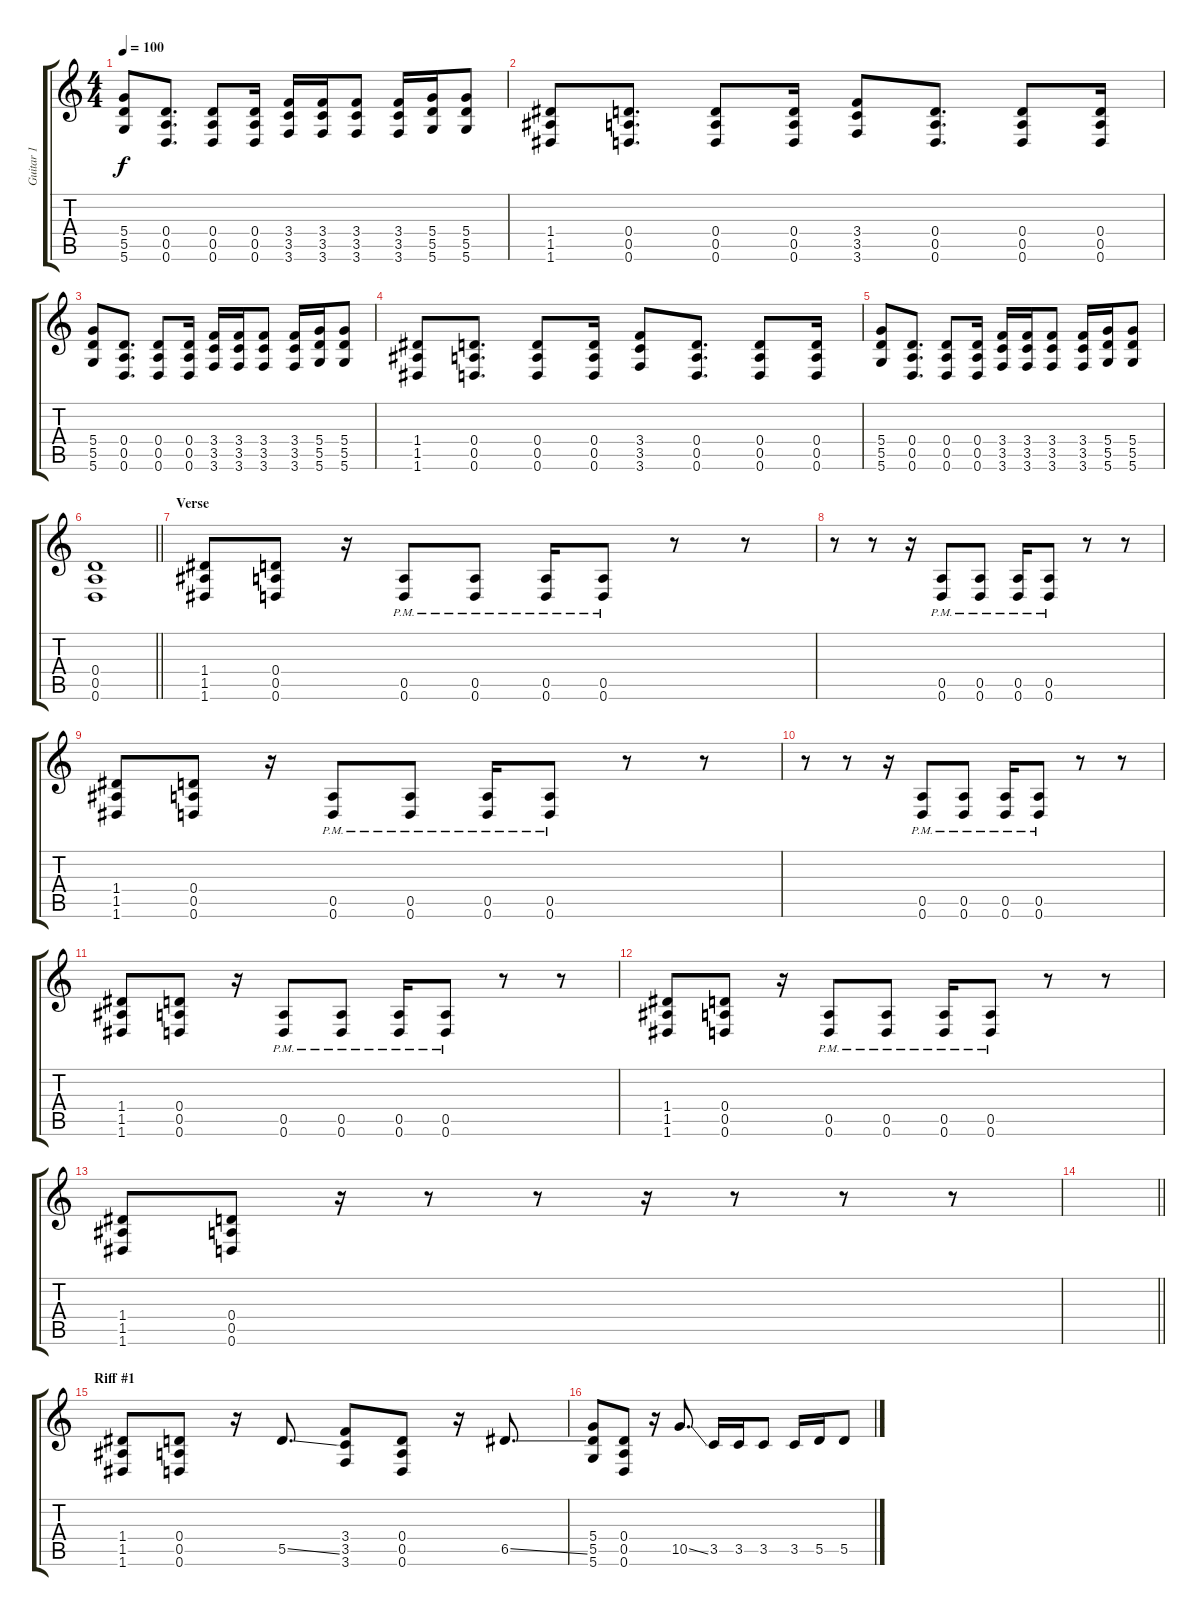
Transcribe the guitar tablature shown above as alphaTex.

\track ("Guitar 1" "Guitar 1") {instrument distortionguitar}
\staff {score tabs}
\tuning (E4 B3 G3 D3 A2 D2) {hide}
\ts (4 4)
\tempo 100
\clef g2
\ks c
(5.4 5.5 5.6).8{dy f instrument distortionguitar} (0.4 0.5 0.6).8{d} (0.4 0.5 0.6).8 (0.4 0.5 0.6).16 (3.4 3.5 3.6).16 (3.4 3.5 3.6).16 (3.4 3.5 3.6).8 (3.4 3.5 3.6).16 (5.4 5.5 5.6).16 (5.4 5.5 5.6).8 |
(1.4 1.5 1.6).8{instrument distortionguitar} (0.4 0.5 0.6).8{d} (0.4 0.5 0.6).8 (0.4 0.5 0.6).16 (3.4 3.5 3.6).8{instrument distortionguitar} (0.4 0.5 0.6).8{d} (0.4 0.5 0.6).8 (0.4 0.5 0.6).16 |
(5.4 5.5 5.6).8{instrument distortionguitar} (0.4 0.5 0.6).8{d} (0.4 0.5 0.6).8 (0.4 0.5 0.6).16 (3.4 3.5 3.6).16 (3.4 3.5 3.6).16 (3.4 3.5 3.6).8 (3.4 3.5 3.6).16 (5.4 5.5 5.6).16 (5.4 5.5 5.6).8 |
(1.4 1.5 1.6).8{instrument distortionguitar} (0.4 0.5 0.6).8{d} (0.4 0.5 0.6).8 (0.4 0.5 0.6).16 (3.4 3.5 3.6).8{instrument distortionguitar} (0.4 0.5 0.6).8{d} (0.4 0.5 0.6).8 (0.4 0.5 0.6).16 |
(5.4 5.5 5.6).8{instrument distortionguitar} (0.4 0.5 0.6).8{d} (0.4 0.5 0.6).8 (0.4 0.5 0.6).16 (3.4 3.5 3.6).16 (3.4 3.5 3.6).16 (3.4 3.5 3.6).8 (3.4 3.5 3.6).16 (5.4 5.5 5.6).16 (5.4 5.5 5.6).8 |
\barLineRight lightlight
(0.4 0.5 0.6).1 |
\section ("" "Verse")
(1.4 1.5 1.6).8 (0.4 0.5 0.6).8 r.16 (0.5{pm} 0.6{pm}).8 (0.5{pm} 0.6{pm}).8 (0.5{pm} 0.6{pm}).16 (0.5{pm} 0.6{pm}).8 r.8 r.8 |
r.8 r.8 r.16 (0.5{pm} 0.6{pm}).8 (0.5{pm} 0.6{pm}).8 (0.5{pm} 0.6{pm}).16 (0.5{pm} 0.6{pm}).8 r.8 r.8 |
(1.4 1.5 1.6).8 (0.4 0.5 0.6).8 r.16 (0.5{pm} 0.6{pm}).8 (0.5{pm} 0.6{pm}).8 (0.5{pm} 0.6{pm}).16 (0.5{pm} 0.6{pm}).8 r.8 r.8 |
r.8 r.8 r.16 (0.5{pm} 0.6{pm}).8 (0.5{pm} 0.6{pm}).8 (0.5{pm} 0.6{pm}).16 (0.5{pm} 0.6{pm}).8 r.8 r.8 |
(1.4 1.5 1.6).8 (0.4 0.5 0.6).8 r.16 (0.5{pm} 0.6{pm}).8 (0.5{pm} 0.6{pm}).8 (0.5{pm} 0.6{pm}).16 (0.5{pm} 0.6{pm}).8 r.8 r.8 |
(1.4 1.5 1.6).8 (0.4 0.5 0.6).8 r.16 (0.5{pm} 0.6{pm}).8 (0.5{pm} 0.6{pm}).8 (0.5{pm} 0.6{pm}).16 (0.5{pm} 0.6{pm}).8 r.8 r.8 |
(1.4 1.5 1.6).8 (0.4 0.5 0.6).8 r.16 r.8 r.8 r.16 r.8 r.8 r.8 |
\barLineRight lightlight
|
\section ("" "Riff #1")
(1.4 1.5 1.6).8{instrument distortionguitar} (0.4 0.5 0.6).8 r.16 5.5{ss}.8{d} (3.4 3.5 3.6).8 (0.4 0.5 0.6).8 r.16 6.5{ss}.8{d} |
(5.4 5.5 5.6).8{instrument distortionguitar} (0.4 0.5 0.6).8 r.16 10.5{ss}.8{d} 3.5.16 3.5.16 3.5.8 3.5.16 5.5.16 5.5.8
